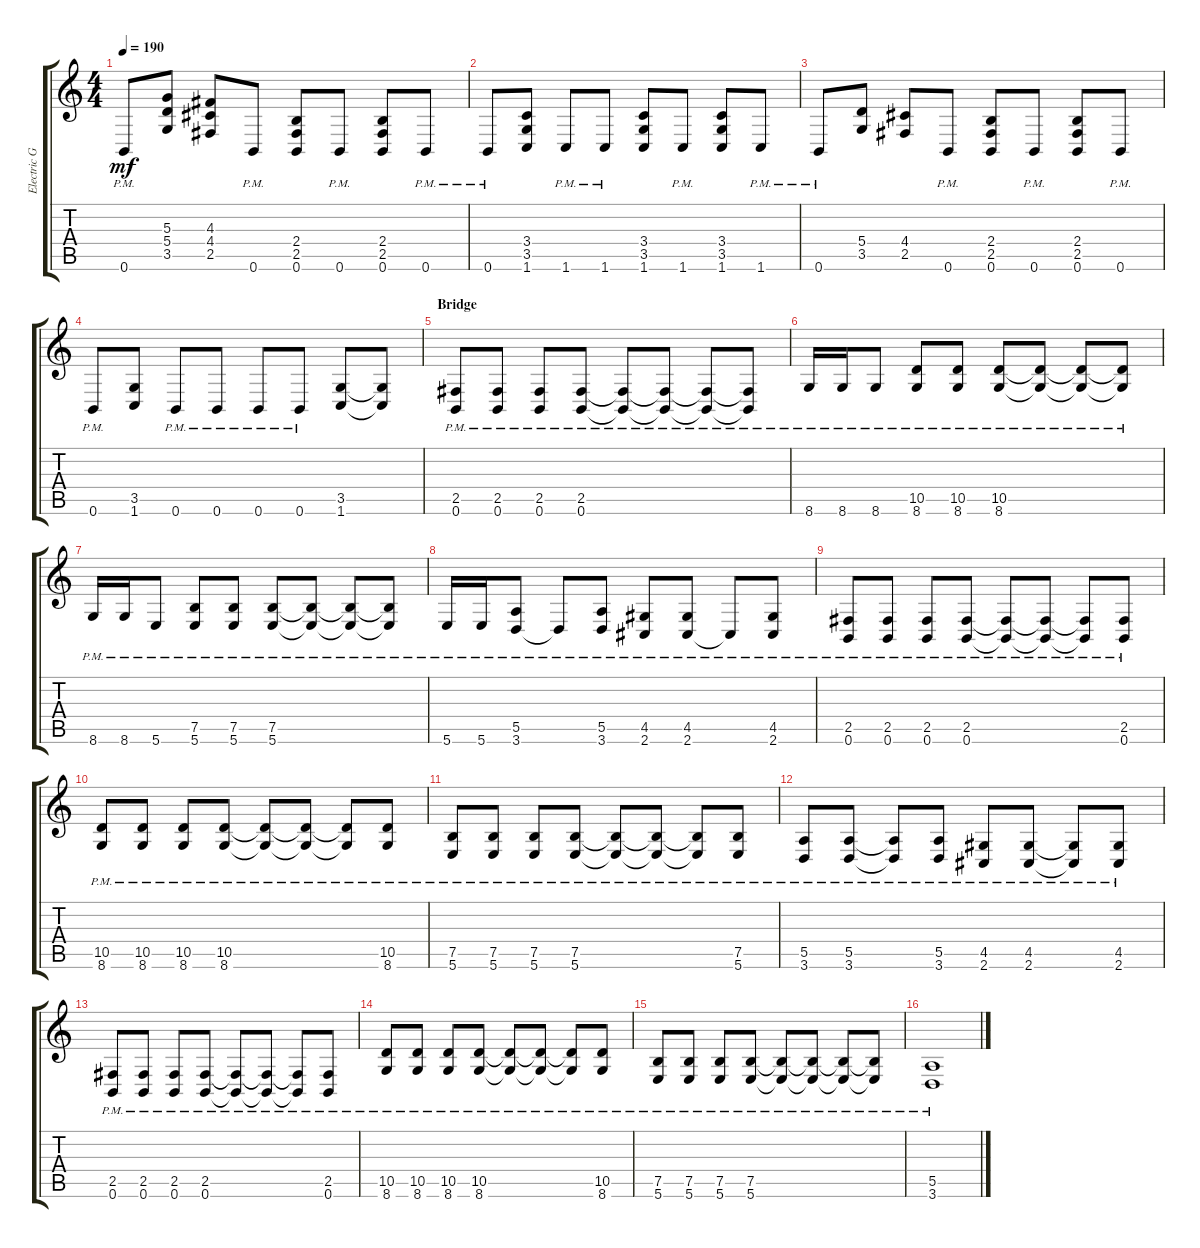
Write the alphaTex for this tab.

\track ("Electric Guitar" "Electric G") {instrument distortionguitar}
\staff {score tabs}
\tuning (B3 Gb3 D3 A2 E2 B1) {hide}
\ts (4 4)
\tempo 190
\clef g2
\ks c
0.6{pm}.8{dy mf} (5.3 5.4 3.5).8 (4.3 4.4 2.5).8 0.6{pm}.8 (2.4 2.5 0.6).8 0.6{pm}.8 (2.4 2.5 0.6).8 0.6{pm}.8 |
0.6{pm}.8 (3.4 3.5 1.6).8 1.6{pm}.8 1.6{pm}.8 (3.4 3.5 1.6).8 1.6{pm}.8 (3.4 3.5 1.6).8 1.6{pm}.8 |
0.6{pm}.8 (5.4 3.5).8 (4.4 2.5).8 0.6{pm}.8 (2.4 2.5 0.6).8 0.6{pm}.8 (2.4 2.5 0.6).8 0.6{pm}.8 |
0.6{pm}.8 (3.5 1.6).8 0.6{pm}.8 0.6{pm}.8 0.6{pm}.8 0.6{pm}.8 (3.5 1.6).8 (3.5{t} 1.6{t}).8 |
\section ("" "Bridge")
(2.5{pm} 0.6{pm}).8 (2.5{pm} 0.6{pm}).8 (2.5{pm} 0.6{pm}).8 (2.5{pm} 0.6{pm}).8 (2.5{pm t} 0.6{pm t}).8 (2.5{pm t} 0.6{pm t}).8 (2.5{pm t} 0.6{pm t}).8 (2.5{pm t} 0.6{pm t}).8 |
8.6{pm}.16 8.6{pm}.16 8.6{pm}.8 (10.5{pm} 8.6{pm}).8 (10.5{pm} 8.6{pm}).8 (10.5{pm} 8.6{pm}).8 (10.5{pm t} 8.6{pm t}).8 (10.5{pm t} 8.6{pm t}).8 (10.5{pm t} 8.6{pm t}).8 |
8.6{pm}.16 8.6{pm}.16 5.6{pm}.8 (7.5{pm} 5.6{pm}).8 (7.5{pm} 5.6{pm}).8 (7.5{pm} 5.6{pm}).8 (7.5{pm t} 5.6{pm t}).8 (7.5{pm t} 5.6{pm t}).8 (7.5{pm t} 5.6{pm t}).8 |
5.6{pm}.16 5.6{pm}.16 (5.5{pm} 3.6{pm}).8 3.6{pm t}.8 (5.5{pm} 3.6{pm}).8 (4.5{pm} 2.6{pm}).8 (4.5{pm} 2.6{pm}).8 2.6{pm t}.8 (4.5{pm} 2.6{pm}).8 |
(2.5{pm} 0.6{pm}).8 (2.5{pm} 0.6{pm}).8 (2.5{pm} 0.6{pm}).8 (2.5{pm} 0.6{pm}).8 (2.5{pm t} 0.6{pm t}).8 (2.5{pm t} 0.6{pm t}).8 (2.5{pm t} 0.6{pm t}).8 (2.5{pm} 0.6{pm}).8 |
(10.5{pm} 8.6{pm}).8 (10.5{pm} 8.6{pm}).8 (10.5{pm} 8.6{pm}).8 (10.5{pm} 8.6{pm}).8 (10.5{pm t} 8.6{pm t}).8 (10.5{pm t} 8.6{pm t}).8 (10.5{pm t} 8.6{pm t}).8 (10.5{pm} 8.6{pm}).8 |
(7.5{pm} 5.6{pm}).8 (7.5{pm} 5.6{pm}).8 (7.5{pm} 5.6{pm}).8 (7.5{pm} 5.6{pm}).8 (7.5{pm t} 5.6{pm t}).8 (7.5{pm t} 5.6{pm t}).8 (7.5{pm t} 5.6{pm t}).8 (7.5{pm} 5.6{pm}).8 |
(5.5{pm} 3.6{pm}).8 (5.5{pm} 3.6{pm}).8 (5.5{pm t} 3.6{pm t}).8 (5.5{pm} 3.6{pm}).8 (4.5{pm} 2.6{pm}).8 (4.5{pm} 2.6{pm}).8 (4.5{pm t} 2.6{pm t}).8 (4.5{pm} 2.6{pm}).8 |
(2.5{pm} 0.6{pm}).8 (2.5{pm} 0.6{pm}).8 (2.5{pm} 0.6{pm}).8 (2.5{pm} 0.6{pm}).8 (2.5{pm t} 0.6{pm t}).8 (2.5{pm t} 0.6{pm t}).8 (2.5{pm t} 0.6{pm t}).8 (2.5{pm} 0.6{pm}).8 |
(10.5{pm} 8.6{pm}).8 (10.5{pm} 8.6{pm}).8 (10.5{pm} 8.6{pm}).8 (10.5{pm} 8.6{pm}).8 (10.5{pm t} 8.6{pm t}).8 (10.5{pm t} 8.6{pm t}).8 (10.5{pm t} 8.6{pm t}).8 (10.5{pm} 8.6{pm}).8 |
(7.5{pm} 5.6{pm}).8 (7.5{pm} 5.6{pm}).8 (7.5{pm} 5.6{pm}).8 (7.5{pm} 5.6{pm}).8 (7.5{pm t} 5.6{pm t}).8 (7.5{pm t} 5.6{pm t}).8 (7.5{pm t} 5.6{pm t}).8 (7.5{pm t} 5.6{pm t}).8 |
(5.5{pm} 3.6{pm}).1
